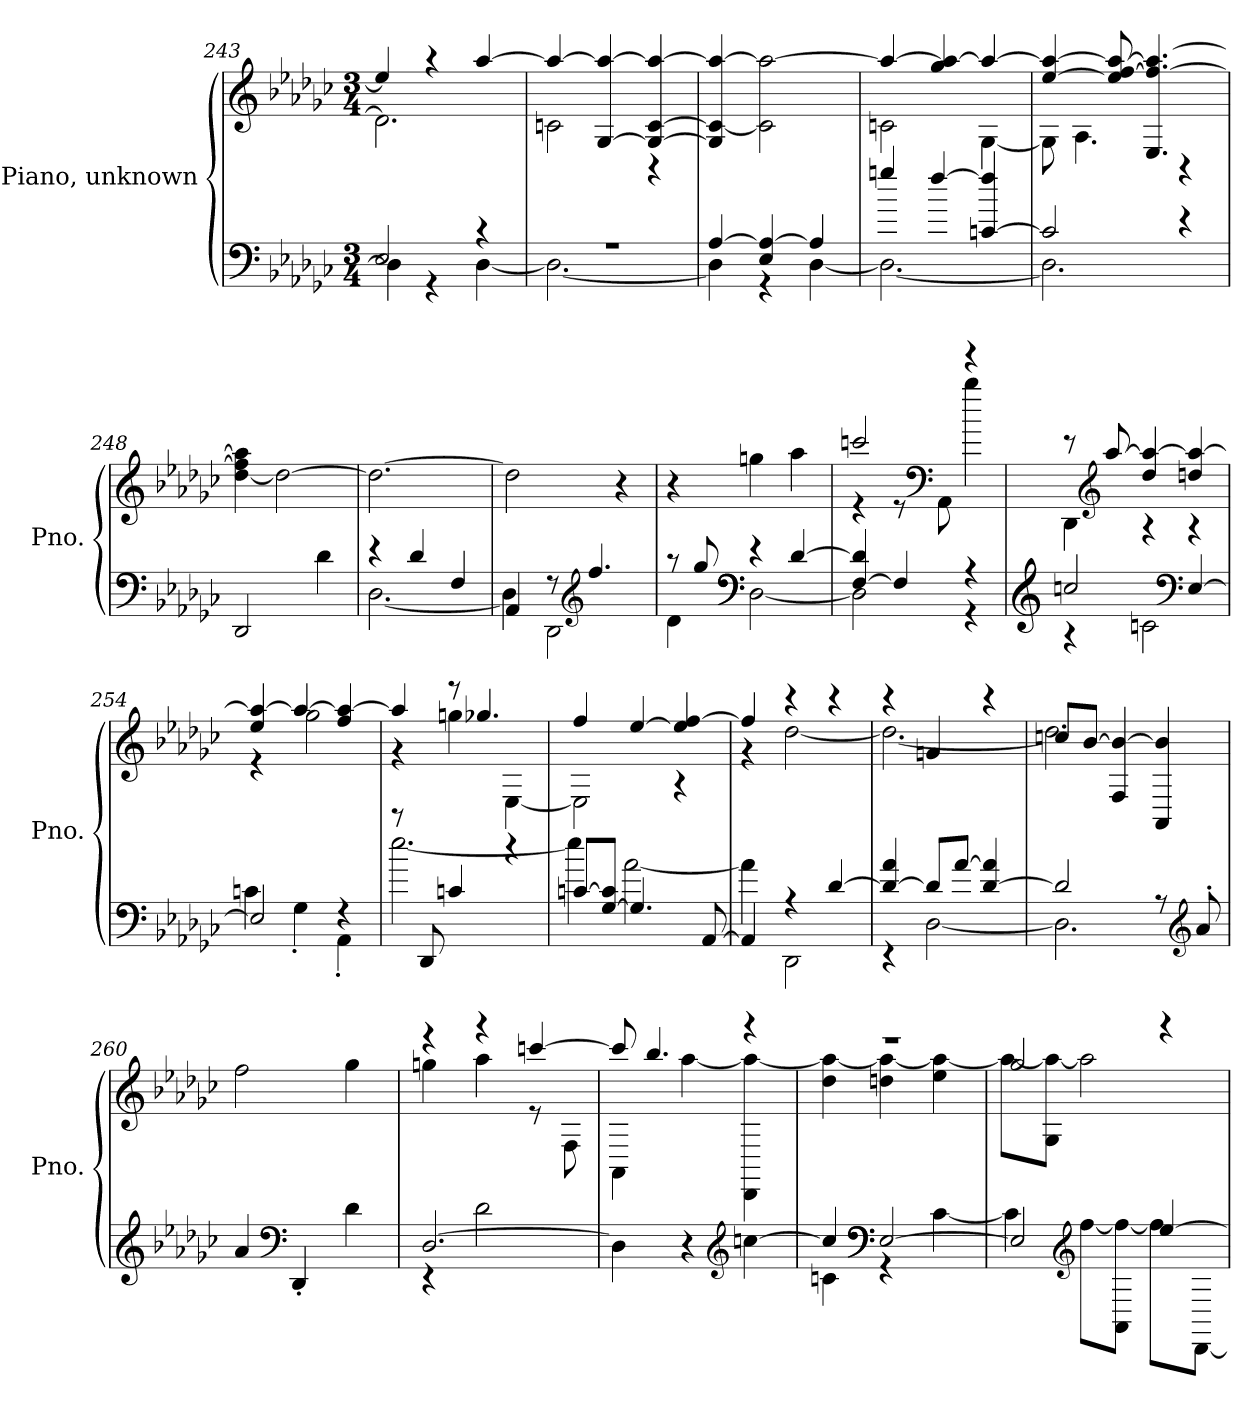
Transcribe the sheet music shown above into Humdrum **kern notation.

**kern	**kern
*part1	*part1
*staff2	*staff1
*I"Piano, unknown	*
*I'Pno.	*
*clefF4	*clefG2
*k[b-e-a-d-g-c-]	*k[b-e-a-d-g-c-]
*M3/4	*M3/4
=243	=243
*^	*^
2E-/	4D-\]	4ee-/]	2.d-\]
.	4r	4r	.
4r	[4D-\	[4aa-/	.
=244	=244	=244	=244
2.r	2.D-\_	4aa-/_	2cn\
.	.	[4G-/ 4aa-/_	.
.	.	4G-/_ [4c/ 4aa-/_	4r
*	*	*v	*v
=245	=245	=245
[4A-/	4D-\]	4G-/] 4c/_ 4aa-/_
4E-/ 4A-/_	4r	2c\] 2aa-\_
4A-/]	[4D-\	.
=246	=246	=246
*	*	*^
4ggn/	2.D-\_	4aa-/_	2cn\
[4ff/	.	4gg-/ 4aa-/_	.
[4cn/ 4ff/]	.	4aa-/_	[4G-\
=247	=247	=247	=247
2c/]	2.D-\]	[4ee-/ 4aa-/_	8G-\]
.	.	.	4.A-\
.	.	8ee-/] [8ff/ 8aa-/_	.
.	.	4.E-/ 4.ff/_ 4.aa-/_	.
4r	.	.	4r
*v	*v	*	*
*	*v	*v
=248	=248
2DD-/	[4dd-\ 4ff\] 4aa-\]
.	2dd-\_
4d-\	.
!!LO:LB:g=z
=249	=249
*^	*
4r	[2.D-\	2.dd-\_
4d-/	.	.
4F/	.	.
=250	=250	=250
4AA-/	4D-\]	2dd-\]
8r	2DD-\	.
*clefG2	*	*
4.ff/	.	.
.	.	4r
=251	=251	=251
8r	4d-\	4r
8gg-/	.	.
*clefF4	*	*
4r	[2D-\	4ggn\
[4d-/	.	4aa-\
=252	=252	=252
*	*	*^
[4F/ 4d-/]	2D-\]	2cccn/	4r
4F/]	.	.	8r
*	*	*clefF4	*
.	.	.	8AA-\
4r	4r	4r	4bb-\
=253	=253	=253	=253
*clefG2	*	*	*
2ccn/	4r	8r	4DD-\
*	*	*clefG2	*
.	.	[8aa-/	.
.	2cn\	4dd-/ 4aa-/_	4r
*clefF4	*	*	*
[4E-/	.	4ddn/ 4aa-/_	4r
!!LO:LB:g=z	!!
=254	=254	=254	=254
2E-/]	4cn\	4ee-/ 4aa-/_	4r
.	4G-'\	4aa-/_	2gg-\
4r	4AA-'\	4ff/ 4aa-/_	.
=255	=255	=255	=255
8r	[2.ee-\	4aa-/]	4r
8DD-/	.	.	.
4cn/	.	8r	4ggn\
.	.	4.gg-X/	.
4r	.	.	[4E-\
=256	=256	=256	=256
[8cn/L	4ee-\]	4ff/	2E-\]
[8G-/ 8c/]J	.	.	.
4.G-/]	[2a-\	[4ee-/	.
.	.	4ee-/] [4ff/	4r
[8AA-/	.	.	.
=257	=257	=257	=257
4AA-/]	4a-\]	4ff/]	4r
4r	2DD-\	4r	[2dd-\
[4d-/	.	4r	.
=258	=258	=258	=258
4d-/_ 4a-/	4r	4r	2.dd-\_
8d-/L]	[2D-\	4gn/	.
[8a-/J	.	.	.
[4d-/ 4a-/]	.	4r	.
!!LO:LB:g=z	!!
=259	=259	=259	=259
2d-/]	2.D-\]	8ccn/L	2.dd-\]
.	.	[8b-/J	.
.	.	4F/ 4b-/_	.
8r	.	4AA-/ 4b-/]	.
*clefG2	*	*	*
8a-'/	.	.	.
*v	*v	*	*
*	*v	*v
=260	=260
4a-/	2ff\
*clefF4	*
4DD-'/	.
4d-\	4gg-\
=261	=261
*^	*^
[2.D-/	4r	4r	4ggn\
.	2d-\	4r	4aa-\
.	.	[4cccn/	8r
.	.	.	8F\
*v	*v	*	*
=262	=262	=262
4D-\]	8ccc/]	4AA-\
.	4.bb-/	.
4r	.	[4aa-\
*clefG2	*	*
[4ccn\	4r	4DD-\ 4aa-\_
=263	=263	=263
*^	*	*
4cc/]	4cn\	2.r	4dd-\ 4aa-\_
*clefF4	*	*	*
[2E-/	4r	.	4ddn\ 4aa-\_
.	[4c\	.	4ee-\ 4aa-\_
!!LO:LB:g=z	!!
=264	=264	=264	=264
2E-/]	4c\]	2gg-/	8aa-\L_
.	.	.	8G-\ 8aa-\_J
*clefG2	*	*	*
.	[8ff\L	.	2aa-\]
.	8AA-\ 8ff\_J	.	.
[4ee-/	8ff\L]	4r	.
.	[8DD-\J	.	.
*v	*v	*	*
*	*v	*v
=	=
*-	*-
